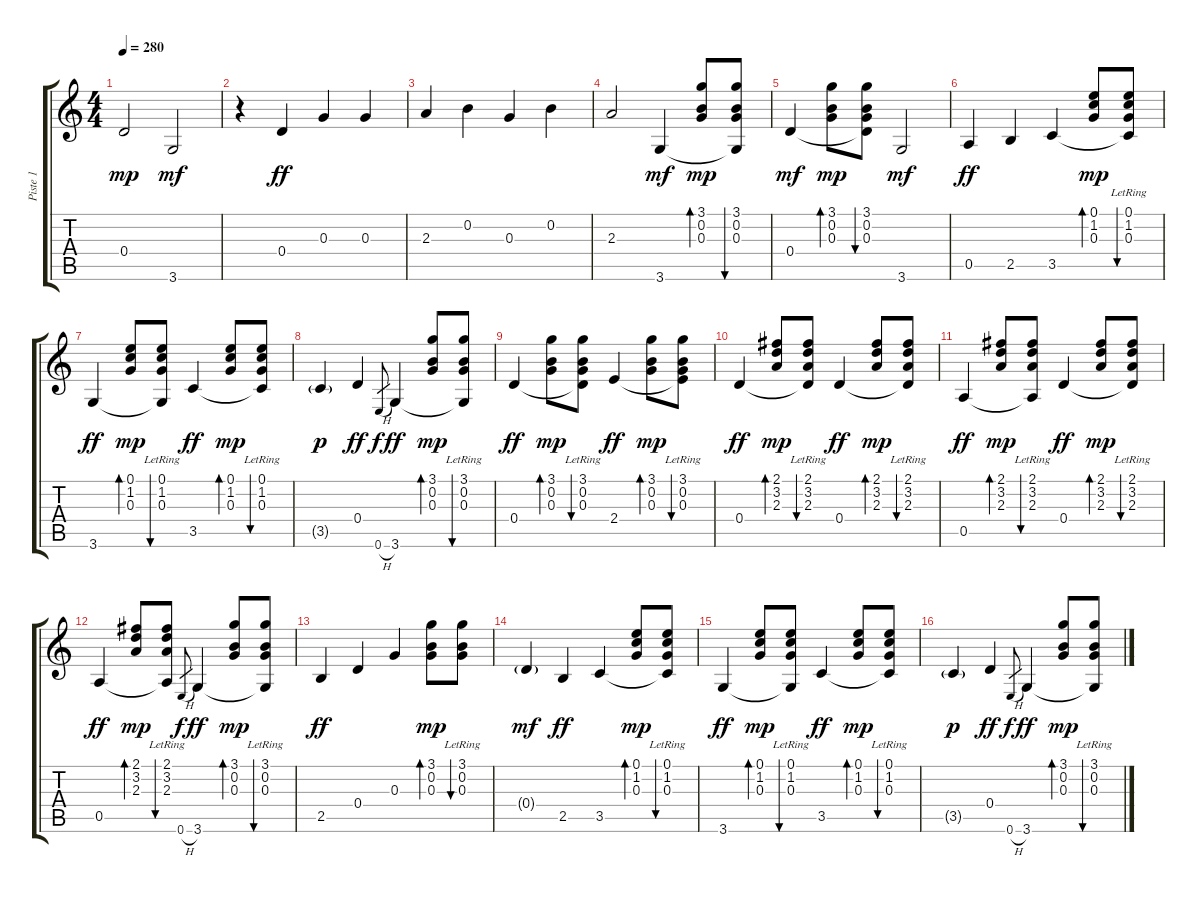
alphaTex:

\track ("Piste 1" "Piste 1") {instrument acousticguitarsteel}
\staff {score tabs}
\tuning (E4 B3 G3 D3 A2 E2) {hide}
\ts (4 4)
\tempo 280
\clef g2
\ks c
0.4.2{dy mp} 3.6.2{dy mf} |
r.4 0.4.4{dy ff} 0.3.4 0.3.4 |
2.3.4 0.2.4 0.3.4 0.2.4 |
2.3.2 3.6.4{dy mf} (3.1 0.2 0.3).8{bd 60 dy mp} (3.1 0.2 0.3 3.6{t}).8{bu 60} |
0.4.4{dy mf} (3.1 0.2 0.3).8{bd 60 dy mp} (3.1 0.2 0.3 0.4{t}).8{bu 60} 3.6.2{dy mf} |
0.5.4{dy ff} 2.5.4 3.5.4 (0.1 1.2 0.3).8{bd 60 dy mp} (0.1{lr} 1.2{lr} 0.3{lr} 3.5{t}).8{bu 60} |
3.6.4{dy ff} (0.1 1.2 0.3).8{bd 60 dy mp} (0.1{lr} 1.2{lr} 0.3{lr} 3.6{t}).8{bu 60} 3.5.4{dy ff} (0.1 1.2 0.3).8{bd 60 dy mp} (0.1{lr} 1.2{lr} 0.3{lr} 3.5{t}).8{bu 60} |
3.5{g}.4{dy p} 0.4.4{dy ff} 0.6{h}.8{gr dy f} 3.6.4{dy ff} (3.1 0.2 0.3).8{bd 60 dy mp} (3.1{lr} 0.2{lr} 0.3{lr} 3.6{t}).8{bu 60} |
0.4.4{dy ff} (3.1 0.2 0.3).8{bd 60 dy mp} (3.1{lr} 0.2{lr} 0.3{lr} 0.4{t}).8{bu 60} 2.4.4{dy ff} (3.1 0.2 0.3).8{bd 60 dy mp} (3.1{lr} 0.2{lr} 0.3{lr} 2.4{t}).8{bu 60} |
0.4.4{dy ff} (2.1 3.2 2.3).8{bd 60 dy mp} (2.1{lr} 3.2{lr} 2.3{lr} 0.4{t}).8{bu 60} 0.4.4{dy ff} (2.1 3.2 2.3).8{bd 60 dy mp} (2.1{lr} 3.2{lr} 2.3{lr} 0.4{t}).8{bu 60} |
0.5.4{dy ff} (2.1 3.2 2.3).8{bd 60 dy mp} (2.1{lr} 3.2{lr} 2.3{lr} 0.5{t}).8{bu 60} 0.4.4{dy ff} (2.1 3.2 2.3).8{bd 60 dy mp} (2.1{lr} 3.2{lr} 2.3{lr} 0.4{t}).8{bu 60} |
0.5.4{dy ff} (2.1 3.2 2.3).8{bd 60 dy mp} (2.1 3.2{lr} 2.3{lr} 0.5{t}).8{bu 60} 0.6{h}.8{gr dy f} 3.6.4{dy ff} (3.1 0.2 0.3).8{bd 60 dy mp} (3.1{lr} 0.2{lr} 0.3{lr} 3.6{t}).8{bu 60} |
2.5.4{dy ff} 0.4.4 0.3.4 (3.1 0.2 0.3).8{bd 60 dy mp} (3.1{lr} 0.2{lr} 0.3{lr}).8{bu 60} |
0.4{g}.4{dy mf} 2.5.4{dy ff} 3.5.4 (0.1 1.2 0.3).8{bd 60 dy mp} (0.1{lr} 1.2{lr} 0.3{lr} 3.5{t}).8{bu 60} |
3.6.4{dy ff} (0.1 1.2 0.3).8{bd 60 dy mp} (0.1{lr} 1.2{lr} 0.3{lr} 3.6{t}).8{bu 60} 3.5.4{dy ff} (0.1 1.2 0.3).8{bd 60 dy mp} (0.1{lr} 1.2{lr} 0.3{lr} 3.5{t}).8{bu 60} |
3.5{g}.4{dy p} 0.4.4{dy ff} 0.6{h}.8{gr dy f} 3.6.4{dy ff} (3.1 0.2 0.3).8{bd 60 dy mp} (3.1{lr} 0.2{lr} 0.3{lr} 3.6{t}).8{bu 60}
